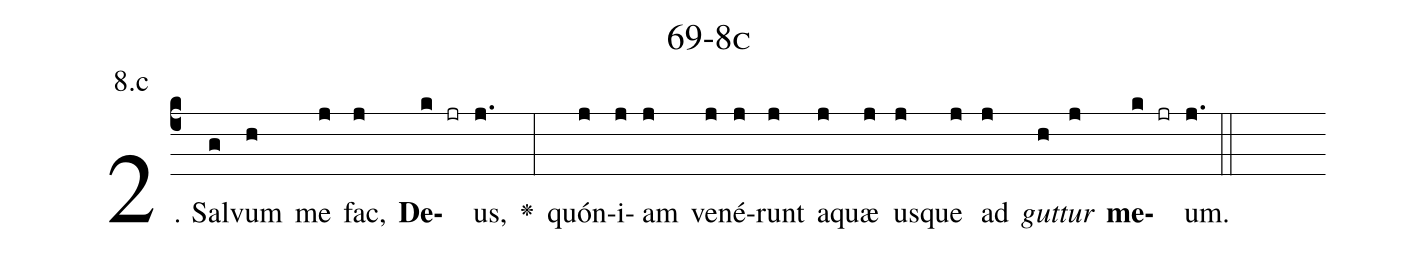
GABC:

name: 69-8c;
annotation: 8.c;
%%
(c4)2. Sal(g)vum(h) me(j) fac,(j) <b>De</b>(k jr)us,(j.) <v>\greheightstar</v> (:) quón(j)i(j)am(j) ve(j)né(j)runt(j) a(j)quæ(j) us(j)que(j) ad(j) <i>gut</i>(h)<i>tur</i>(j) <b>me</b>(k jr)um.(j.) (::)
